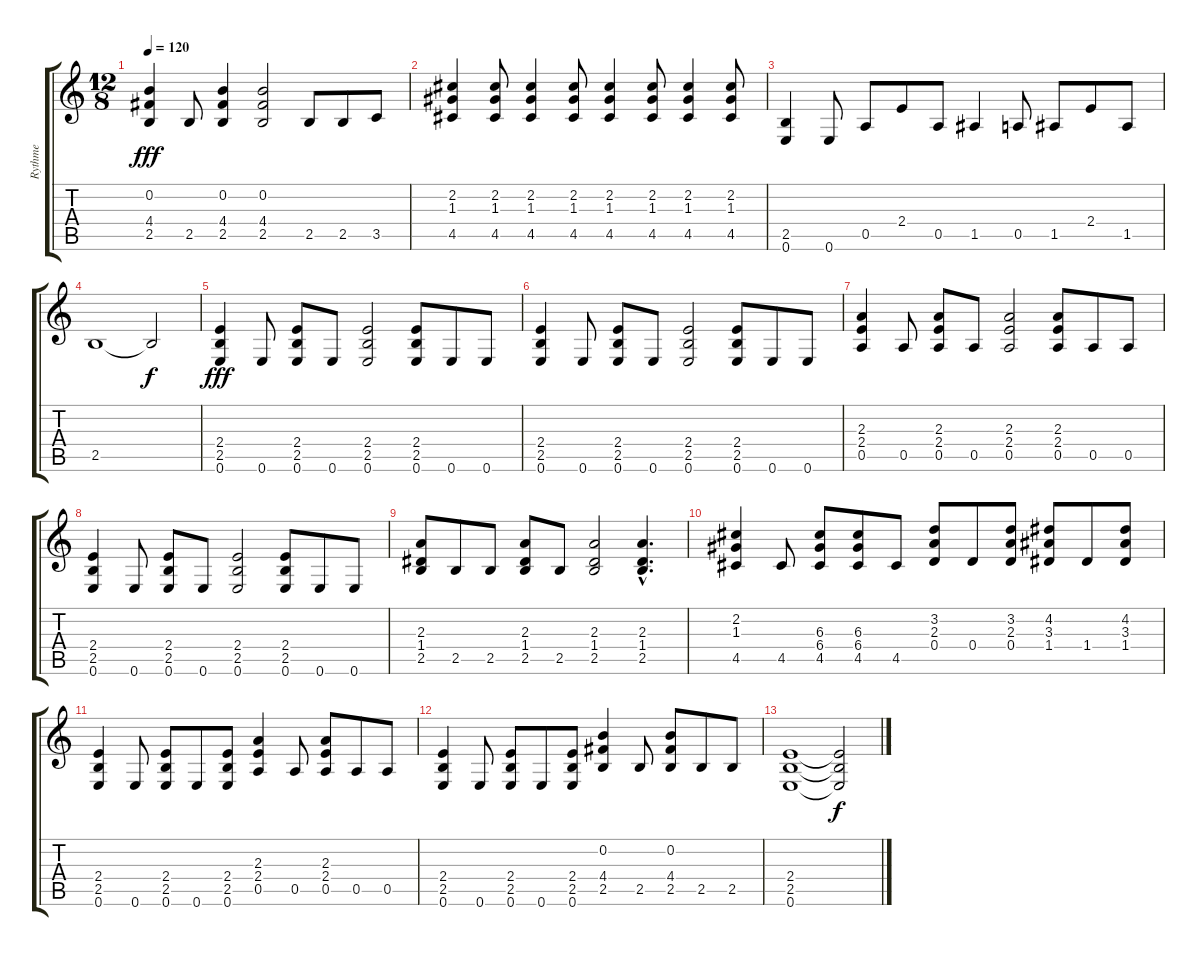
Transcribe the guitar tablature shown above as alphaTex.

\track ("Rythme" "Rythme") {instrument distortionguitar}
\staff {score tabs}
\tuning (E4 B3 G3 D3 A2 E2) {hide}
\ts (12 8)
\tempo 120
\clef g2
\ks c
(0.2 4.4 2.5).4{dy fff} 2.5.8 (0.2 4.4 2.5).4 (0.2 4.4 2.5).2 2.5.8 2.5.8 3.5.8 |
(2.2 1.3 4.5).4 (2.2 1.3 4.5).8 (2.2 1.3 4.5).4 (2.2 1.3 4.5).8 (2.2 1.3 4.5).4 (2.2 1.3 4.5).8 (2.2 1.3 4.5).4 (2.2 1.3 4.5).8 |
(2.5 0.6).4 0.6.8 0.5.8 2.4.8 0.5.8 1.5.4 0.5.8 1.5.8 2.4.8 1.5.8 |
2.5.1 2.5{t}.2{dy f} |
(2.4 2.5 0.6).4{dy fff} 0.6.8 (2.4 2.5 0.6).8 0.6.8 (2.4 2.5 0.6).2 (2.4 2.5 0.6).8 0.6.8 0.6.8 |
(2.4 2.5 0.6).4 0.6.8 (2.4 2.5 0.6).8 0.6.8 (2.4 2.5 0.6).2 (2.4 2.5 0.6).8 0.6.8 0.6.8 |
(2.3 2.4 0.5).4 0.5.8 (2.3 2.4 0.5).8 0.5.8 (2.3 2.4 0.5).2 (2.3 2.4 0.5).8 0.5.8 0.5.8 |
(2.4 2.5 0.6).4 0.6.8 (2.4 2.5 0.6).8 0.6.8 (2.4 2.5 0.6).2 (2.4 2.5 0.6).8 0.6.8 0.6.8 |
(2.3 1.4 2.5).8 2.5.8 2.5.8 (2.3 1.4 2.5).8 2.5.8 (2.3 1.4 2.5).2 (2.3{hac} 1.4{hac} 2.5{hac}).4{d} |
(2.2 1.3 4.5).4 4.5.8 (6.3 6.4 4.5).8 (6.3 6.4 4.5).8 4.5.8 (3.2 2.3 0.4).8 0.4.8 (3.2 2.3 0.4).8 (4.2 3.3 1.4).8 1.4.8 (4.2 3.3 1.4).8 |
(2.4 2.5 0.6).4 0.6.8 (2.4 2.5 0.6).8 0.6.8 (2.4 2.5 0.6).8 (2.3 2.4 0.5).4 0.5.8 (2.3 2.4 0.5).8 0.5.8 0.5.8 |
(2.4 2.5 0.6).4 0.6.8 (2.4 2.5 0.6).8 0.6.8 (2.4 2.5 0.6).8 (0.2 4.4 2.5).4 2.5.8 (0.2 4.4 2.5).8 2.5.8 2.5.8 |
(2.4 2.5 0.6).1 (2.4{t} 2.5{t} 0.6{t}).2{dy f}
